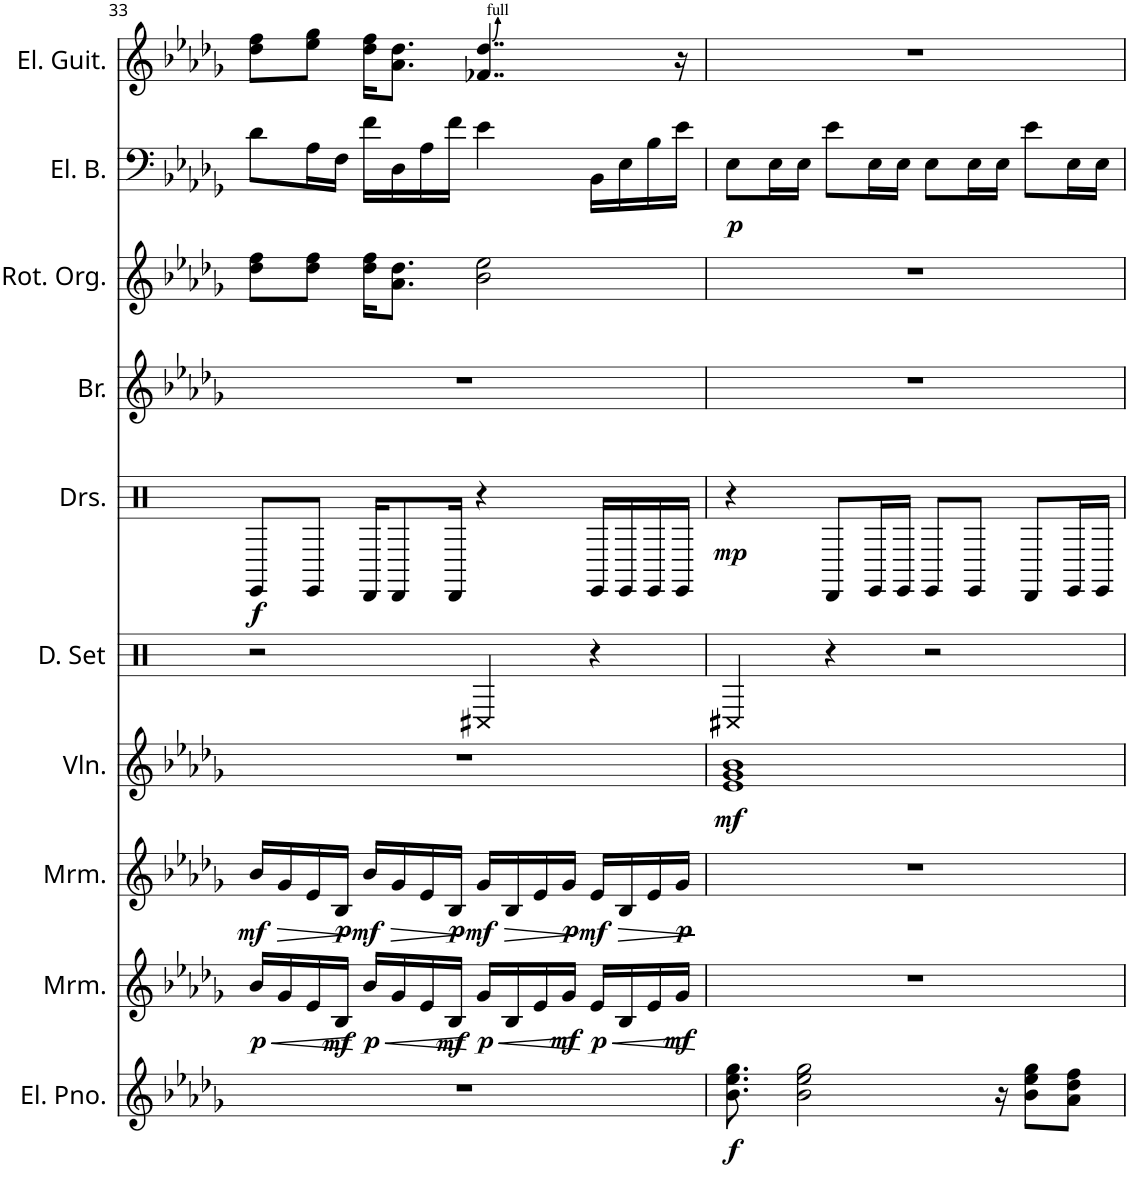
**kern	**dynam	**kern	**dynam	**kern	**dynam	**kern	**dynam	**kern	**kern	**dynam	**kern	**kern	**kern	**dynam	**kern
*part10	*part10	*part9	*part9	*part8	*part8	*part7	*part7	*part6	*part5	*part5	*part4	*part3	*part2	*part2	*part1
*staff10	*staff10	*staff9	*staff9	*staff8	*staff8	*staff7	*staff7	*staff6	*staff5	*staff5	*staff4	*staff3	*staff2	*staff2	*staff1
*I"エレクトリックピアノ	*	*I"マリンバ	*	*I"マリンバ	*	*I"ヴァイオリン	*	*I"ドラムセット	*I"ドラムセット	*	*I"金管楽器	*I"ロータリーオルガン	*I"エレキベース	*	*I"エレキギター
!!LO:PB:g=z
*clefG2	*	*clefG2	*	*clefG2	*	*clefG2	*	*clefX	*clefX	*	*clefG2	*clefG2	*clefF4	*	*clefG2
*k[b-e-a-d-g-]	*	*k[b-e-a-d-g-]	*	*k[b-e-a-d-g-]	*	*k[b-e-a-d-g-]	*	*k[]	*k[]	*	*k[b-e-a-d-g-]	*k[b-e-a-d-g-]	*k[b-e-a-d-g-]	*	*k[b-e-a-d-g-]
*M4/4	*	*M4/4	*	*M4/4	*	*M4/4	*	*M4/4	*M4/4	*	*M4/4	*M4/4	*M4/4	*	*M4/4
=33	=33	=33	=33	=33	=33	=33	=33	=33	=33	=33	=33	=33	=33	=33	=33
!	!	!	!LO:HP:b	!	!LO:HP:b	!	!	!	!	!	!	!	!	!	!
!	!	!	!LO:DY:n=1:b	!	!LO:DY:n=1:b	!	!	!	!	!LO:DY:b	!	!	!	!	!
1r	.	16b-/LL	< p	16b-/LL	> mf	1r	.	2r	8EE/L	f	1r	8dd-\ 8ff\L	8d-\L	.	8dd-\ 8ff\L
.	.	16g-/	.	16g-/	.	.	.	.	.	.	.	.	.	.	.
.	.	16e-/	.	16e-/	.	.	.	.	8EE/J	.	.	8dd-\ 8ff\J	16A-\L	.	8ee-\ 8gg-\J
!	!	!	!LO:DY:n=2:b	!	!LO:DY:n=2:b	!	!	!	!	!	!	!	!	!	!
.	.	16B-/JJ	mf	16B-/JJ	p	.	.	.	.	.	.	.	16F\JJ	.	.
!	!	!	!LO:HP:n=1:b	!	!LO:HP:n=1:b	!	!	!	!	!	!	!	!	!	!
!	!	!	!LO:DY:n=3:b	!	!LO:DY:n=3:b	!	!	!	!	!	!	!	!	!	!
.	.	16b-/LL	[ < p	16b-/LL	] > mf	.	.	.	16DD/KL	.	.	16dd-\ 16ff\KL	16f\LL	.	16dd-\ 16ff\KL
.	.	16g-/	.	16g-/	.	.	.	.	8DD/	.	.	8.a-\ 8.dd-\J	16D-\	.	8.a-\ 8.dd-\J
.	.	16e-/	.	16e-/	.	.	.	.	.	.	.	.	16A-\	.	.
!	!	!	!LO:DY:n=4:b	!	!LO:DY:n=4:b	!	!	!	!	!	!	!	!	!	!
.	.	16B-/JJ	mf	16B-/JJ	p	.	.	.	16DD/Jk	.	.	.	16f\JJ	.	.
!	!	!	!LO:HP:n=1:b	!	!LO:HP:n=1:b	!	!	!	!	!	!	!	!	!	!
!	!	!	!LO:DY:n=5:b	!	!LO:DY:n=5:b	!	!	!	!	!	!	!	!	!	!
.	.	16g-/LL	[ < p	16g-/LL	] > mf	.	.	4C#X/	4r	.	.	2b-\ 2ee-\	4e-\	.	4..f-X/ 4..dd-/
.	.	16B-/	.	16B-/	.	.	.	.	.	.	.	.	.	.	.
.	.	16e-/	.	16e-/	.	.	.	.	.	.	.	.	.	.	.
!	!	!	!LO:DY:n=6:b	!	!LO:DY:n=6:b	!	!	!	!	!	!	!	!	!	!
.	.	16g-/JJ	mf	16g-/JJ	p	.	.	.	.	.	.	.	.	.	.
!	!	!	!LO:HP:n=1:b	!	!LO:HP:n=1:b	!	!	!	!	!	!	!	!	!	!
!	!	!	!LO:DY:n=7:b	!	!LO:DY:n=7:b	!	!	!	!	!	!	!	!	!	!
.	.	16e-/LL	[ < p	16e-/LL	] > mf	.	.	4r	16EE/LL	.	.	.	16BB-\LL	.	.
.	.	16B-/	.	16B-/	.	.	.	.	16EE/	.	.	.	16E-\	.	.
.	.	16e-/	.	16e-/	.	.	.	.	16EE/	.	.	.	16B-\	.	.
!	!	!	!LO:DY:n=8:b	!	!LO:DY:n=8:b	!	!	!	!	!	!	!	!	!	!
.	.	16g-/JJ	mf	16g-/JJ	p	.	.	.	16EE/JJ	.	.	.	16e-\JJ	.	16r
.	.	.	[	.	]	.	.	.	.	.	.	.	.	.	.
=34	=34	=34	=34	=34	=34	=34	=34	=34	=34	=34	=34	=34	=34	=34	=34
!	!LO:DY:b	!	!	!	!	!	!LO:DY:b	!	!	!LO:DY:b	!	!	!	!LO:DY:b	!
8.b-\ 8.ee-\ 8.gg-\	f	1r	.	1r	.	1e- 1g- 1b-	mf	4C#X/	4r	mp	1r	1r	8E-\L	p	1r
.	.	.	.	.	.	.	.	.	.	.	.	.	16E-\L	.	.
2b-\ 2ee-\ 2gg-\	.	.	.	.	.	.	.	.	.	.	.	.	16E-\JJ	.	.
.	.	.	.	.	.	.	.	4r	8DD/L	.	.	.	8e-\L	.	.
.	.	.	.	.	.	.	.	.	16EE/L	.	.	.	16E-\L	.	.
.	.	.	.	.	.	.	.	.	16EE/JJ	.	.	.	16E-\JJ	.	.
.	.	.	.	.	.	.	.	2r	8EE/L	.	.	.	8E-\L	.	.
.	.	.	.	.	.	.	.	.	8EE/J	.	.	.	16E-\L	.	.
16r	.	.	.	.	.	.	.	.	.	.	.	.	16E-\JJ	.	.
8b-\ 8ee-\ 8gg-\L	.	.	.	.	.	.	.	.	8DD/L	.	.	.	8e-\L	.	.
8a-\ 8dd-\ 8ff\J	.	.	.	.	.	.	.	.	16EE/L	.	.	.	16E-\L	.	.
.	.	.	.	.	.	.	.	.	16EE/JJ	.	.	.	16E-\JJ	.	.
=	=	=	=	=	=	=	=	=	=	=	=	=	=	=	=
*-	*-	*-	*-	*-	*-	*-	*-	*-	*-	*-	*-	*-	*-	*-	*-
